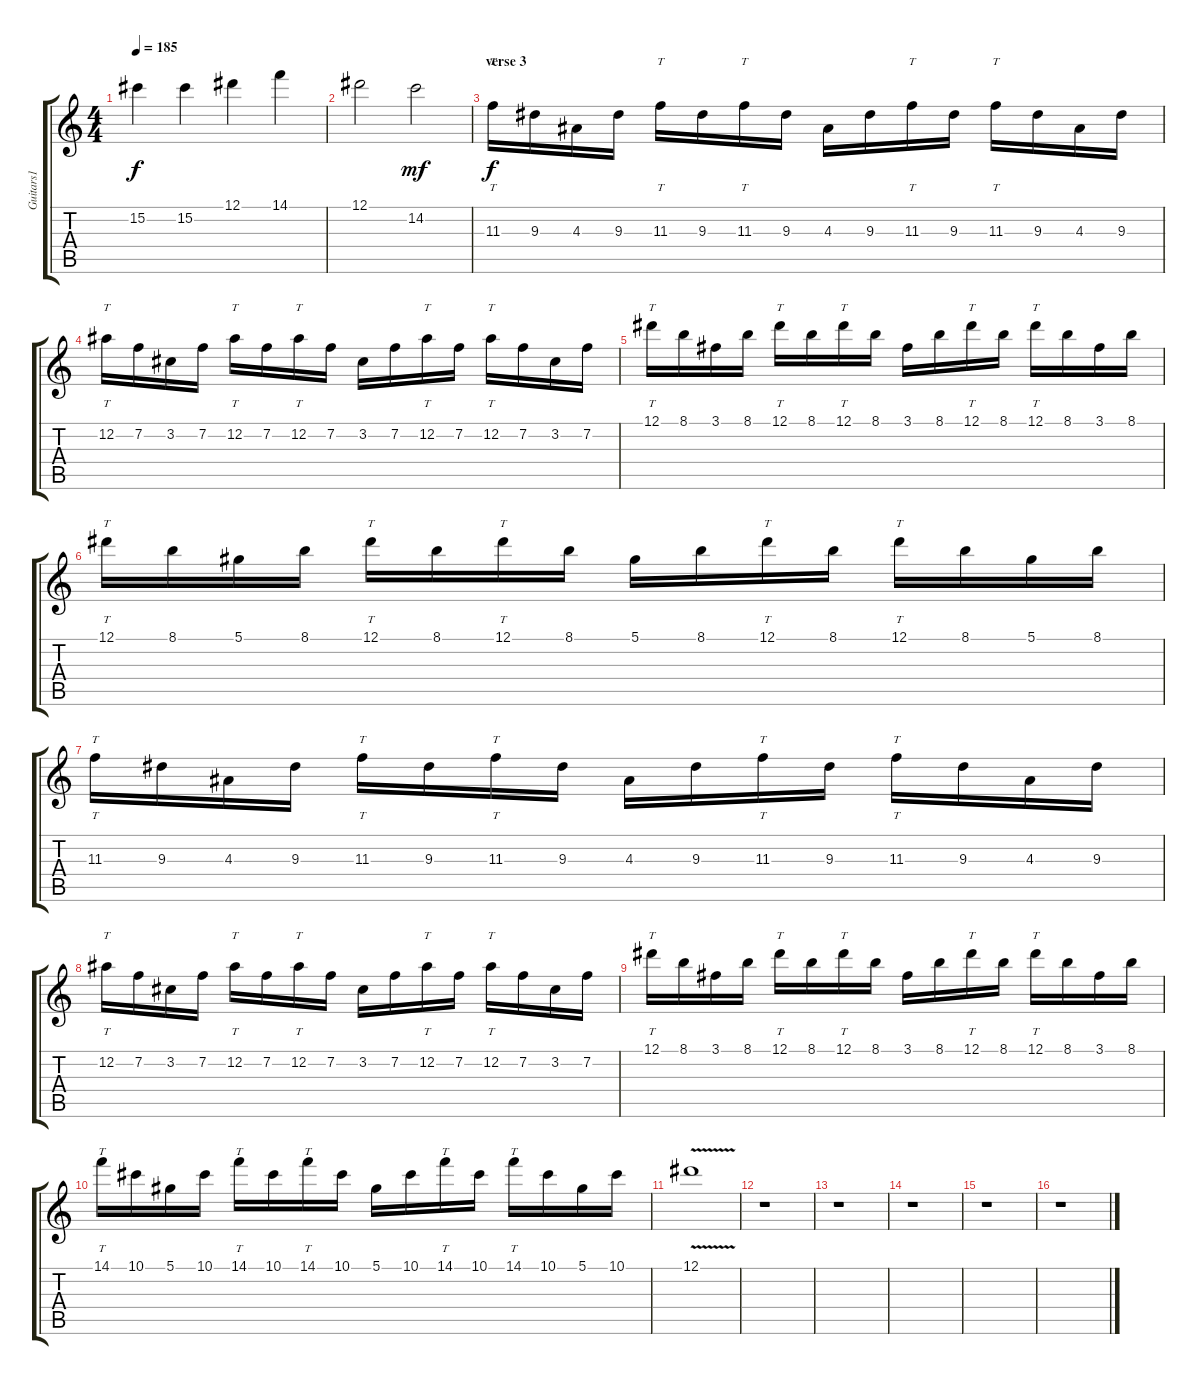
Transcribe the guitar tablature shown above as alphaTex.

\track ("Guitars1" "Guitars1") {instrument distortionguitar}
\staff {score tabs}
\tuning (Eb4 Bb3 Gb3 Db3 Ab2 Eb2) {hide}
\ts (4 4)
\tempo 185
\clef g2
\ks c
15.2.4{dy f} 15.2.4 12.1.4 14.1.4 |
12.1.2 14.2.2{dy mf} |
\section ("" "verse 3")
11.3.16{tt dy f volume 13} 9.3.16 4.3.16 9.3.16 11.3.16{tt} 9.3.16 11.3.16{tt} 9.3.16 4.3.16 9.3.16 11.3.16{tt} 9.3.16 11.3.16{tt} 9.3.16 4.3.16 9.3.16 |
12.2.16{tt} 7.2.16 3.2.16 7.2.16 12.2.16{tt} 7.2.16 12.2.16{tt} 7.2.16 3.2.16 7.2.16 12.2.16{tt} 7.2.16 12.2.16{tt} 7.2.16 3.2.16 7.2.16 |
12.1.16{tt} 8.1.16 3.1.16 8.1.16 12.1.16{tt} 8.1.16 12.1.16{tt} 8.1.16 3.1.16 8.1.16 12.1.16{tt} 8.1.16 12.1.16{tt} 8.1.16 3.1.16 8.1.16 |
12.1.16{tt} 8.1.16 5.1.16 8.1.16 12.1.16{tt} 8.1.16 12.1.16{tt} 8.1.16 5.1.16 8.1.16 12.1.16{tt} 8.1.16 12.1.16{tt} 8.1.16 5.1.16 8.1.16 |
11.3.16{tt} 9.3.16 4.3.16 9.3.16 11.3.16{tt} 9.3.16 11.3.16{tt} 9.3.16 4.3.16 9.3.16 11.3.16{tt} 9.3.16 11.3.16{tt} 9.3.16 4.3.16 9.3.16 |
12.2.16{tt} 7.2.16 3.2.16 7.2.16 12.2.16{tt} 7.2.16 12.2.16{tt} 7.2.16 3.2.16 7.2.16 12.2.16{tt} 7.2.16 12.2.16{tt} 7.2.16 3.2.16 7.2.16 |
12.1.16{tt} 8.1.16 3.1.16 8.1.16 12.1.16{tt} 8.1.16 12.1.16{tt} 8.1.16 3.1.16 8.1.16 12.1.16{tt} 8.1.16 12.1.16{tt} 8.1.16 3.1.16 8.1.16 |
14.1.16{tt} 10.1.16 5.1.16 10.1.16 14.1.16{tt} 10.1.16 14.1.16{tt} 10.1.16 5.1.16 10.1.16 14.1.16{tt} 10.1.16 14.1.16{tt} 10.1.16 5.1.16 10.1.16 |
\section ("" "")
12.1{v}.1{volume 14} |
r.1 |
r.1 |
r.1 |
r.1 |
r.1
